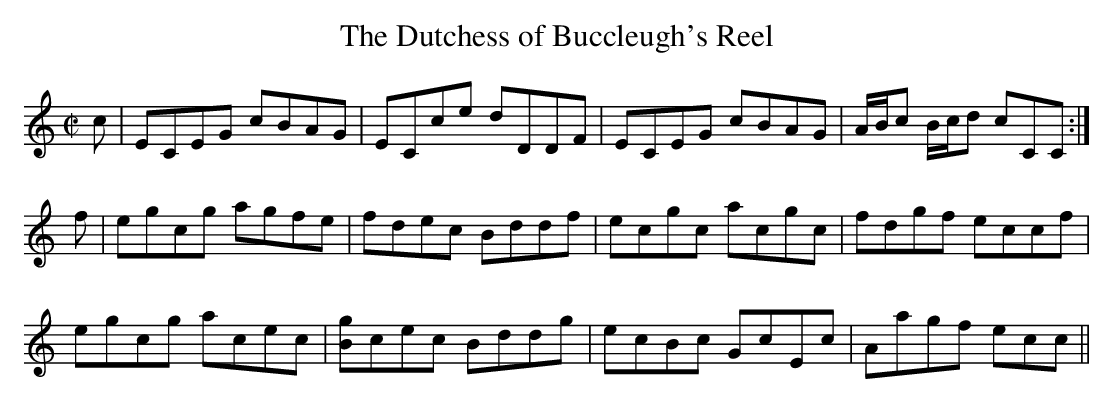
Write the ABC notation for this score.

X:1
T:Dutchess of Buccleugh's Reel, The
M:C|
L:1/8
K:C
c|ECEG cBAG|ECce dDDF|ECEG cBAG|A/B/c B/c/d cCC:|
f|egcg agfe|fdec Bddf|ecgc acgc|fdgf eccf|
egcg acec|[Bg]cec Bddg|ecBc GcEc|Aagf ecc||
